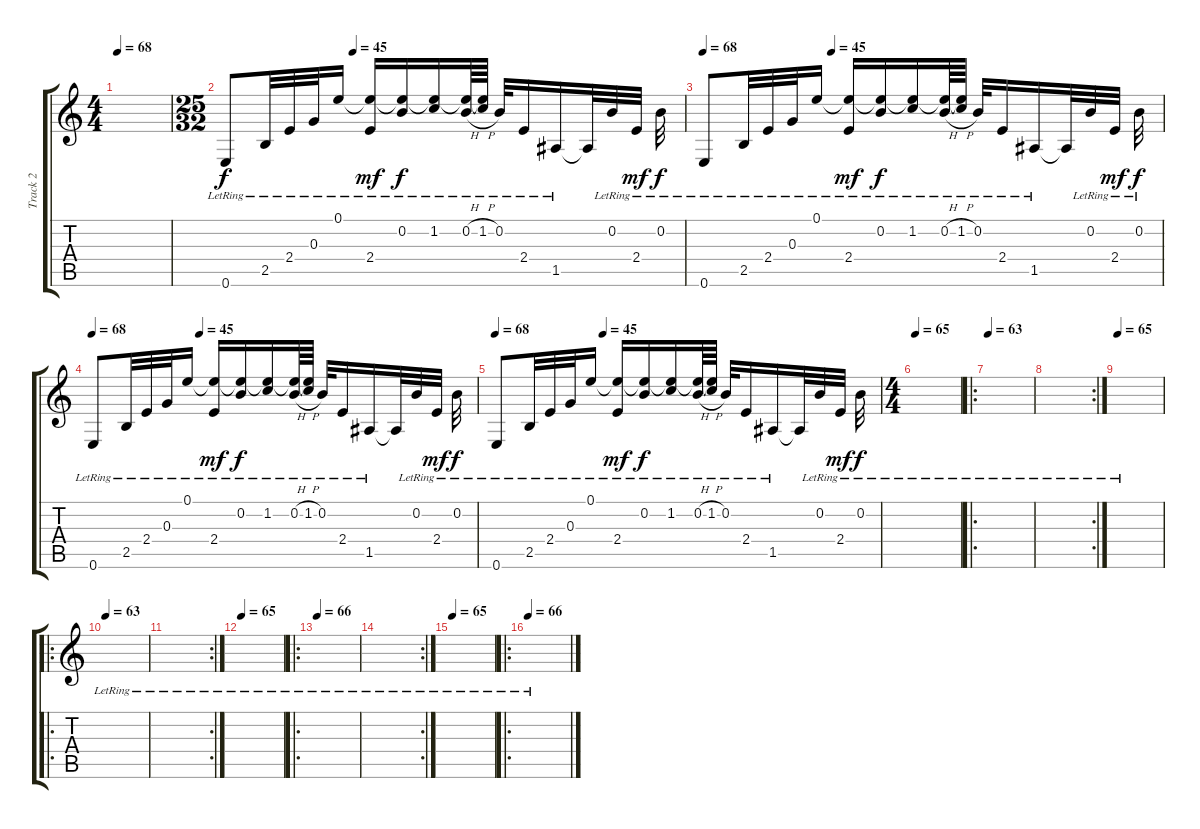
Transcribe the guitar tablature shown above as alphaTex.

\track ("Track 2" "Track 2") {instrument acousticguitarsteel}
\staff {score tabs}
\tuning (E4 B3 G3 D3 A2 E2) {hide}
\ts (4 4)
\tempo 68
\clef g2
\ks c
|
\ts (25 32)
\tempo (45 0.28)
0.6{lr}.8 2.5{lr}.32 2.4{lr}.32 0.3{lr}.32 0.1{lr}.16 (0.1{t} 2.4{lr}).16{dy mf} (0.1{t} 0.2{lr}).16{dy f} (0.1{t} 1.2{lr}).16 (0.1{t} 0.2{h lr}).64 (0.1{t} 1.2{h lr}).64 0.2{lr}.32 2.4{lr}.16 1.5{lr}.16 1.5{t}.32 0.2{lr}.32 2.4{lr}.32{dy mf} 0.2{lr}.32{dy f} |
\tempo 68
\tempo (45 0.28)
0.6{lr}.8 2.5{lr}.32 2.4{lr}.32 0.3{lr}.32 0.1{lr}.16 (0.1{t} 2.4{lr}).16{dy mf} (0.1{t} 0.2{lr}).16{dy f} (0.1{t} 1.2{lr}).16 (0.1{t} 0.2{h lr}).64 (0.1{t} 1.2{h lr}).64 0.2{lr}.32 2.4{lr}.16 1.5{lr}.16 1.5{t}.32 0.2{lr}.32 2.4{lr}.32{dy mf} 0.2{lr}.32{dy f} |
\tempo 68
\tempo (45 0.28)
0.6{lr}.8 2.5{lr}.32 2.4{lr}.32 0.3{lr}.32 0.1{lr}.16 (0.1{t} 2.4{lr}).16{dy mf} (0.1{t} 0.2{lr}).16{dy f} (0.1{t} 1.2{lr}).16 (0.1{t} 0.2{h lr}).64 (0.1{t} 1.2{h lr}).64 0.2{lr}.32 2.4{lr}.16 1.5{lr}.16 1.5{t}.32 0.2{lr}.32 2.4{lr}.32{dy mf} 0.2{lr}.32{dy f} |
\tempo 68
\tempo (45 0.28)
0.6{lr}.8 2.5{lr}.32 2.4{lr}.32 0.3{lr}.32 0.1{lr}.16 (0.1{t} 2.4{lr}).16{dy mf} (0.1{t} 0.2{lr}).16{dy f} (0.1{t} 1.2{lr}).16 (0.1{t} 0.2{h lr}).64 (0.1{t} 1.2{h lr}).64 0.2{lr}.32 2.4{lr}.16 1.5{lr}.16 1.5{t}.32 0.2{lr}.32 2.4{lr}.32{dy mf} 0.2{lr}.32{dy f} |
\ts (4 4)
\tempo 65
|
\ro
\tempo 63
|
\rc 2
|
\tempo 65
|
\ro
\tempo 63
|
\rc 2
|
\tempo 65
|
\ro
\tempo 66
|
\rc 2
|
\tempo 65
|
\ro
\tempo 66
